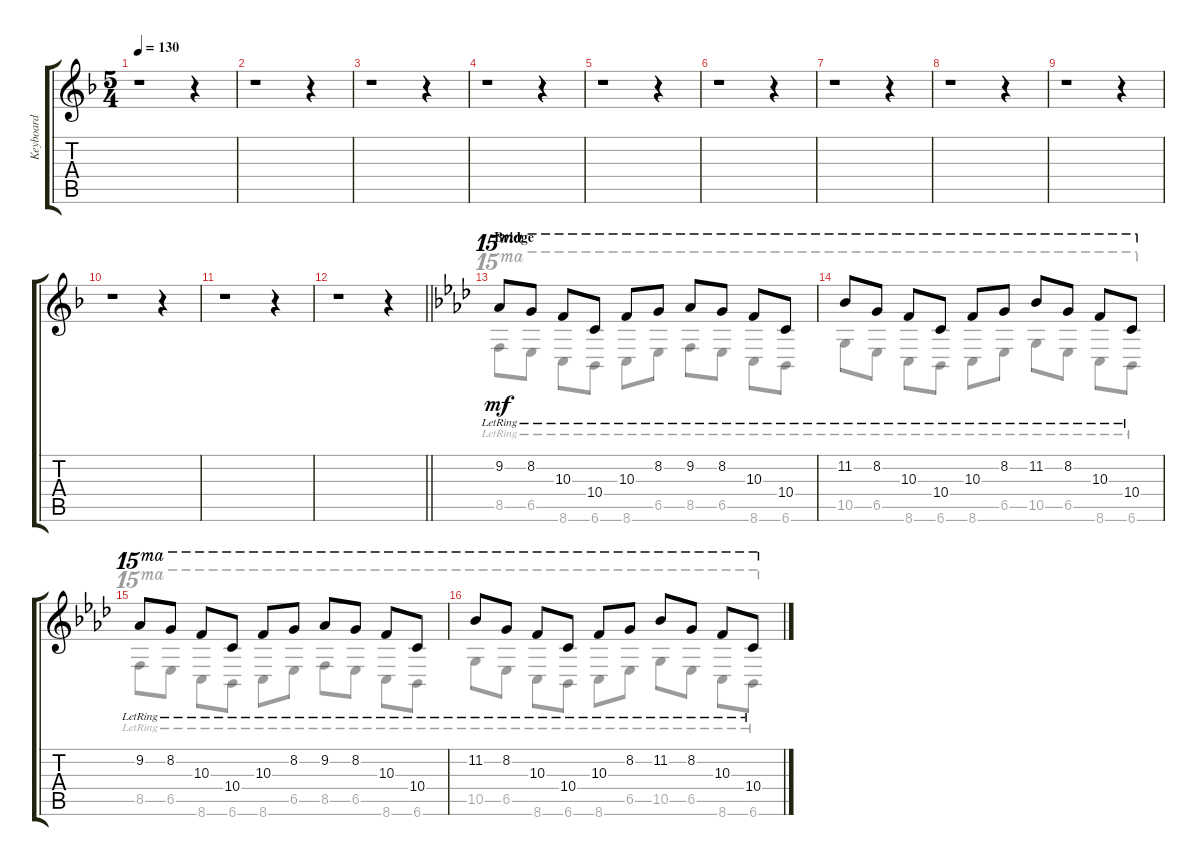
\track ("Keyboard" "Keyboard") {instrument brightacousticpiano}
\staff {score tabs}
\tuning (E6 B5 G5 D5 A4 E4) {hide}
\voice
\ts (5 4)
\tempo 130
\clef g2
\ks f
r.1{dy f} r.4 |
r.1 r.4 |
r.1 r.4 |
r.1 r.4 |
r.1 r.4 |
r.1 r.4 |
r.1 r.4 |
r.1 r.4 |
r.1 r.4 |
r.1 r.4 |
r.1 r.4 |
\barLineRight lightlight
r.1 r.4 |
\section ("" "Bridge")
\ks ab
9.2{lr}.8{ot 15ma dy mf} 8.2{lr}.8{ot 15ma} 10.3{lr}.8{ot 15ma} 10.4{lr}.8{ot 15ma} 10.3{lr}.8{ot 15ma} 8.2{lr}.8{ot 15ma} 9.2{lr}.8{ot 15ma} 8.2{lr}.8{ot 15ma} 10.3{lr}.8{ot 15ma} 10.4{lr}.8{ot 15ma} |
11.2{lr}.8{ot 15ma} 8.2{lr}.8{ot 15ma} 10.3{lr}.8{ot 15ma} 10.4{lr}.8{ot 15ma} 10.3{lr}.8{ot 15ma} 8.2{lr}.8{ot 15ma} 11.2{lr}.8{ot 15ma} 8.2{lr}.8{ot 15ma} 10.3{lr}.8{ot 15ma} 10.4{lr}.8{ot 15ma} |
9.2{lr}.8{ot 15ma} 8.2{lr}.8{ot 15ma} 10.3{lr}.8{ot 15ma} 10.4{lr}.8{ot 15ma} 10.3{lr}.8{ot 15ma} 8.2{lr}.8{ot 15ma} 9.2{lr}.8{ot 15ma} 8.2{lr}.8{ot 15ma} 10.3{lr}.8{ot 15ma} 10.4{lr}.8{ot 15ma} |
11.2{lr}.8{ot 15ma} 8.2{lr}.8{ot 15ma} 10.3{lr}.8{ot 15ma} 10.4{lr}.8{ot 15ma} 10.3{lr}.8{ot 15ma} 8.2{lr}.8{ot 15ma} 11.2{lr}.8{ot 15ma} 8.2{lr}.8{ot 15ma} 10.3{lr}.8{ot 15ma} 10.4{lr}.8{ot 15ma}
\voice
\clef g2
\ottava regular
\simile none
\ks f
|
|
|
|
|
|
|
|
|
|
|
\barLineRight lightlight
|
\ks ab
8.5{lr}.8{ot 15ma} 6.5{lr}.8{ot 15ma} 8.6{lr}.8{ot 15ma} 6.6{lr}.8{ot 15ma} 8.6{lr}.8{ot 15ma} 6.5{lr}.8{ot 15ma} 8.5{lr}.8{ot 15ma} 6.5{lr}.8{ot 15ma} 8.6{lr}.8{ot 15ma} 6.6{lr}.8{ot 15ma} |
10.5{lr}.8{ot 15ma} 6.5{lr}.8{ot 15ma} 8.6{lr}.8{ot 15ma} 6.6{lr}.8{ot 15ma} 8.6{lr}.8{ot 15ma} 6.5{lr}.8{ot 15ma} 10.5{lr}.8{ot 15ma} 6.5{lr}.8{ot 15ma} 8.6{lr}.8{ot 15ma} 6.6{lr}.8{ot 15ma} |
8.5{lr}.8{ot 15ma} 6.5{lr}.8{ot 15ma} 8.6{lr}.8{ot 15ma} 6.6{lr}.8{ot 15ma} 8.6{lr}.8{ot 15ma} 6.5{lr}.8{ot 15ma} 8.5{lr}.8{ot 15ma} 6.5{lr}.8{ot 15ma} 8.6{lr}.8{ot 15ma} 6.6{lr}.8{ot 15ma} |
10.5{lr}.8{ot 15ma} 6.5{lr}.8{ot 15ma} 8.6{lr}.8{ot 15ma} 6.6{lr}.8{ot 15ma} 8.6{lr}.8{ot 15ma} 6.5{lr}.8{ot 15ma} 10.5{lr}.8{ot 15ma} 6.5{lr}.8{ot 15ma} 8.6{lr}.8{ot 15ma} 6.6{lr}.8{ot 15ma}
